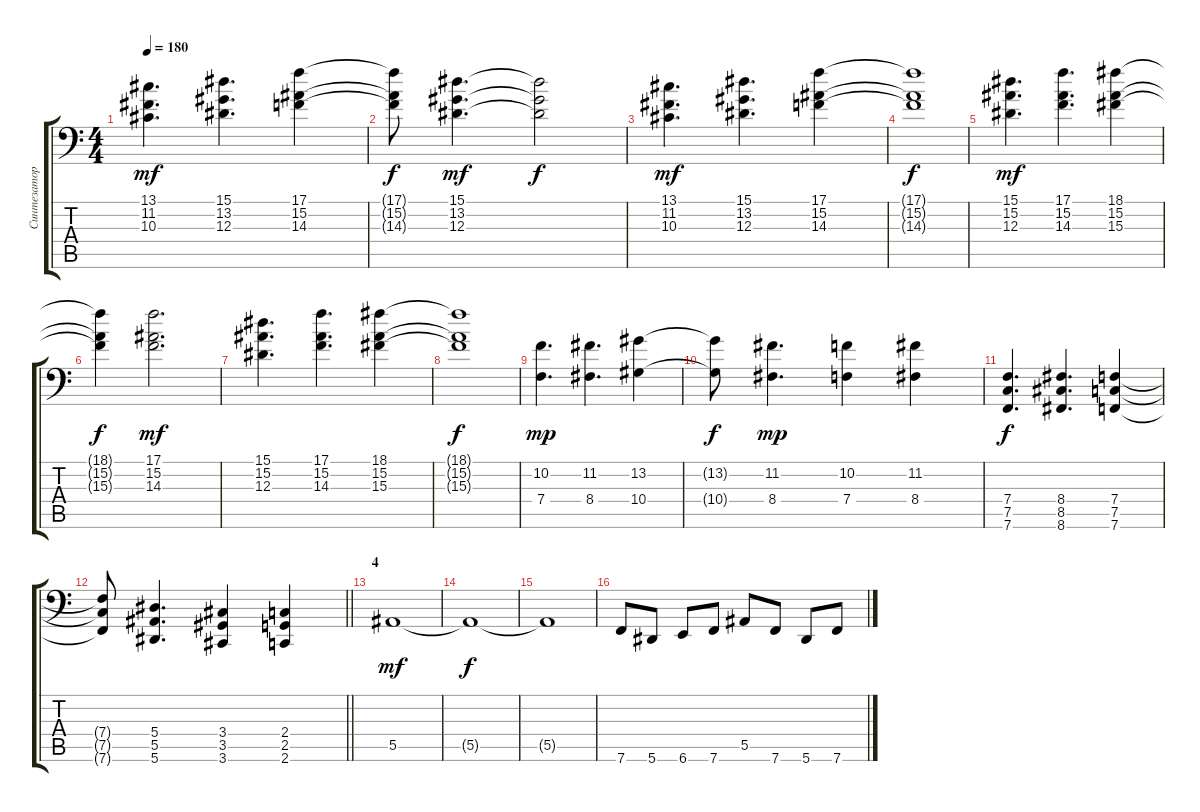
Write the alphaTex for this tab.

\track ("Синтезатор 2" "Синтезатор") {instrument stringensemble1}
\staff {score tabs}
\tuning (C4 G3 Eb3 Bb2 F2 Bb1) {hide}
\ts (4 4)
\tempo 180
\clef f4
\ks c
(13.1 11.2 10.3).4{d dy mf} (15.1 13.2 12.3).4{d} (17.1 15.2 14.3).4 |
(17.1{t} 15.2{t} 14.3{t}).8{dy f} (15.1 13.2 12.3).4{d dy mf} (15.1{t} 13.2{t} 12.3{t}).2{dy f} |
(13.1 11.2 10.3).4{d dy mf} (15.1 13.2 12.3).4{d} (17.1 15.2 14.3).4 |
(17.1{t} 15.2{t} 14.3{t}).1{dy f} |
(15.1 15.2 12.3).4{d dy mf} (17.1 15.2 14.3).4{d} (18.1 15.2 15.3).4 |
(18.1{t} 15.2{t} 15.3{t}).4{dy f} (17.1 15.2 14.3).2{d dy mf} |
(15.1 15.2 12.3).4{d} (17.1 15.2 14.3).4{d} (18.1 15.2 15.3).4 |
(18.1{t} 15.2{t} 15.3{t}).1{dy f} |
(10.2 7.4).4{d dy mp} (11.2 8.4).4{d} (13.2 10.4).4 |
(13.2{t} 10.4{t}).8{dy f} (11.2 8.4).4{d dy mp} (10.2 7.4).4 (11.2 8.4).4 |
(7.4 7.5 7.6).4{d dy f} (8.4 8.5 8.6).4{d} (7.4 7.5 7.6).4 |
\barLineRight lightlight
(7.4{t} 7.5{t} 7.6{t}).8 (5.4 5.5 5.6).4{d} (3.4 3.5 3.6).4 (2.4 2.5 2.6).4 |
\section ("" "4")
5.5.1{dy mf} |
5.5{t}.1{dy f} |
5.5{t}.1 |
7.6.8 5.6.8 6.6.8 7.6.8 5.5.8 7.6.8 5.6.8 7.6.8
